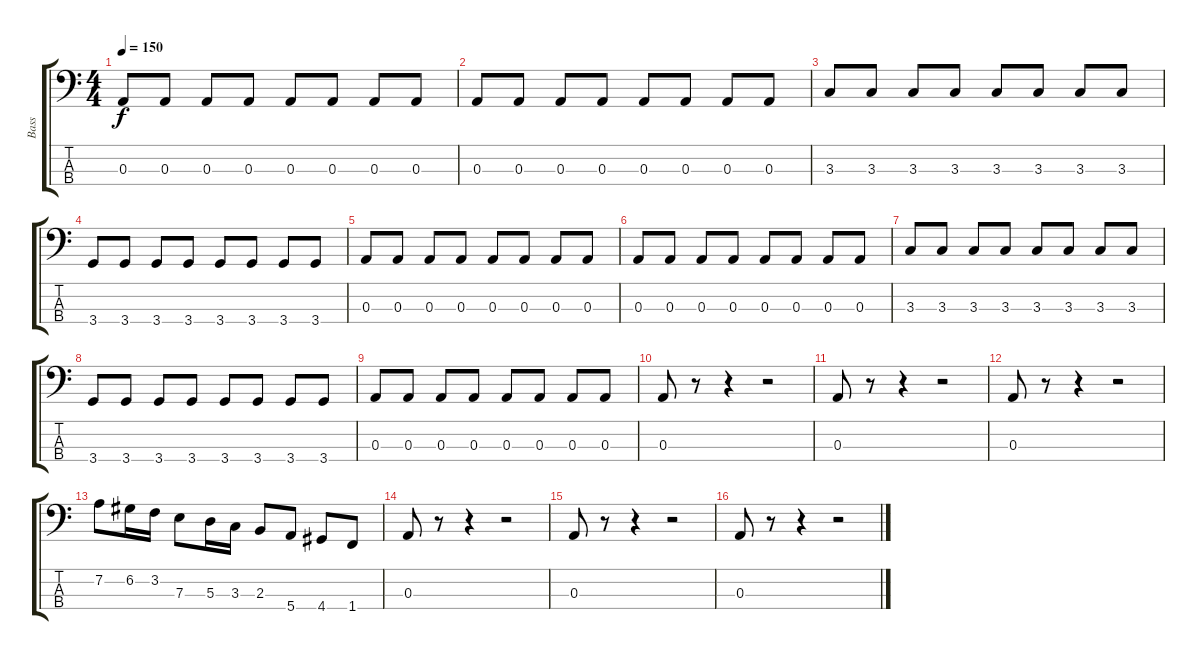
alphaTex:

\track ("Bass" "Bass") {instrument electricbassfinger}
\staff {score tabs}
\tuning (G2 D2 A1 E1) {hide}
\ts (4 4)
\tempo 150
\clef f4
\ks c
0.3.8{dy f} 0.3.8 0.3.8 0.3.8 0.3.8 0.3.8 0.3.8 0.3.8 |
0.3.8 0.3.8 0.3.8 0.3.8 0.3.8 0.3.8 0.3.8 0.3.8 |
3.3.8 3.3.8 3.3.8 3.3.8 3.3.8 3.3.8 3.3.8 3.3.8 |
3.4.8 3.4.8 3.4.8 3.4.8 3.4.8 3.4.8 3.4.8 3.4.8 |
0.3.8 0.3.8 0.3.8 0.3.8 0.3.8 0.3.8 0.3.8 0.3.8 |
0.3.8 0.3.8 0.3.8 0.3.8 0.3.8 0.3.8 0.3.8 0.3.8 |
3.3.8 3.3.8 3.3.8 3.3.8 3.3.8 3.3.8 3.3.8 3.3.8 |
3.4.8 3.4.8 3.4.8 3.4.8 3.4.8 3.4.8 3.4.8 3.4.8 |
0.3.8 0.3.8 0.3.8 0.3.8 0.3.8 0.3.8 0.3.8 0.3.8 |
0.3.8 r.8 r.4 r.2 |
0.3.8 r.8 r.4 r.2 |
0.3.8 r.8 r.4 r.2 |
7.2.8 6.2.16 3.2.16 7.3.8 5.3.16 3.3.16 2.3.8 5.4.8 4.4.8 1.4.8 |
0.3.8 r.8 r.4 r.2 |
0.3.8 r.8 r.4 r.2 |
0.3.8 r.8 r.4 r.2
